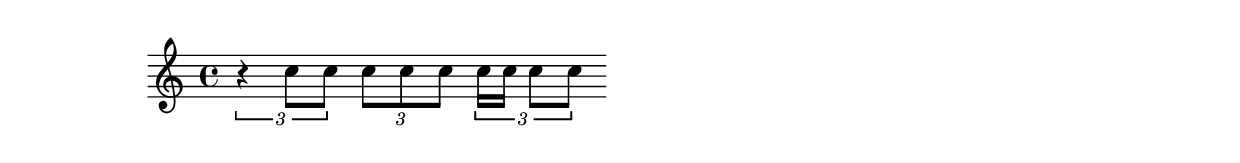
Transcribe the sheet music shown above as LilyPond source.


\version "2.7.39"
\header {

  texidoc = "In combination with a beam, the bracket of the tuplet
bracket is removed. This only happens if there is one beam, as long as
the bracket."

}
\layout { ragged-right= ##t }

\context Voice\relative c'' {
  \times 2/3 { r  c8[ c8] }
  \times 2/3 {  c8[ c c] }
  \times 2/3 {  c16[ c16]  c8[ c8] }
}

